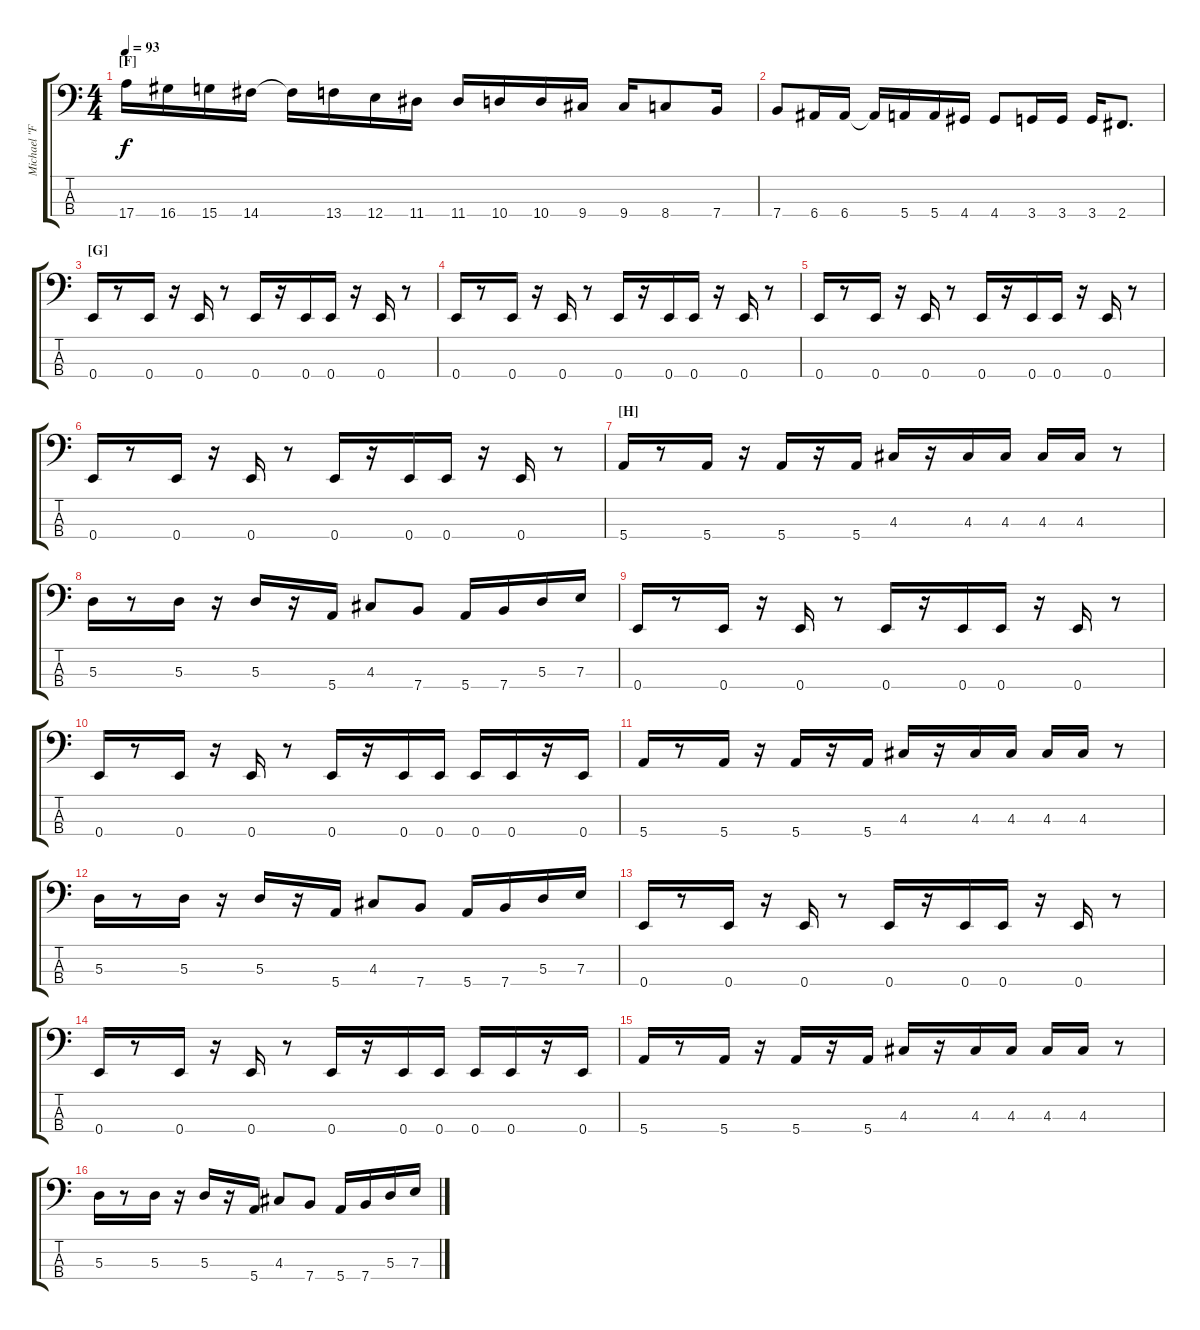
\track ("Michael \"Flea\" Balzary - Slap Bass" "Michael \"F") {instrument slapbass1}
\staff {score tabs}
\tuning (G2 D2 A1 E1) {hide}
\ts (4 4)
\section ("" "[F]")
\tempo 93
\clef f4
\ks c
17.4.16{dy f} 16.4.16 15.4.16 14.4.16 14.4{t}.16 13.4.16 12.4.16 11.4.16 11.4.16 10.4.16 10.4.16 9.4.16 9.4.16 8.4.8 7.4.16 |
7.4.8 6.4.16 6.4.16 6.4{t}.16 5.4.16 5.4.16 4.4.16 4.4.8 3.4.16 3.4.16 3.4.16 2.4.8{d} |
\section ("" "[G]")
0.4.16 r.8 0.4.16 r.16 0.4.16 r.8 0.4.16 r.16 0.4.16 0.4.16 r.16 0.4.16 r.8 |
0.4.16 r.8 0.4.16 r.16 0.4.16 r.8 0.4.16 r.16 0.4.16 0.4.16 r.16 0.4.16 r.8 |
0.4.16 r.8 0.4.16 r.16 0.4.16 r.8 0.4.16 r.16 0.4.16 0.4.16 r.16 0.4.16 r.8 |
0.4.16 r.8 0.4.16 r.16 0.4.16 r.8 0.4.16 r.16 0.4.16 0.4.16 r.16 0.4.16 r.8 |
\section ("" "[H]")
5.4.16 r.8 5.4.16 r.16 5.4.16 r.16 5.4.16 4.3.16 r.16 4.3.16 4.3.16 4.3.16 4.3.16 r.8 |
5.3.16 r.8 5.3.16 r.16 5.3.16 r.16 5.4.16 4.3.8 7.4.8 5.4.16 7.4.16 5.3.16 7.3.16 |
0.4.16 r.8 0.4.16 r.16 0.4.16 r.8 0.4.16 r.16 0.4.16 0.4.16 r.16 0.4.16 r.8 |
0.4.16 r.8 0.4.16 r.16 0.4.16 r.8 0.4.16 r.16 0.4.16 0.4.16 0.4.16 0.4.16 r.16 0.4.16 |
5.4.16 r.8 5.4.16 r.16 5.4.16 r.16 5.4.16 4.3.16 r.16 4.3.16 4.3.16 4.3.16 4.3.16 r.8 |
5.3.16 r.8 5.3.16 r.16 5.3.16 r.16 5.4.16 4.3.8 7.4.8 5.4.16 7.4.16 5.3.16 7.3.16 |
0.4.16 r.8 0.4.16 r.16 0.4.16 r.8 0.4.16 r.16 0.4.16 0.4.16 r.16 0.4.16 r.8 |
0.4.16 r.8 0.4.16 r.16 0.4.16 r.8 0.4.16 r.16 0.4.16 0.4.16 0.4.16 0.4.16 r.16 0.4.16 |
5.4.16 r.8 5.4.16 r.16 5.4.16 r.16 5.4.16 4.3.16 r.16 4.3.16 4.3.16 4.3.16 4.3.16 r.8 |
5.3.16 r.8 5.3.16 r.16 5.3.16 r.16 5.4.16 4.3.8 7.4.8 5.4.16 7.4.16 5.3.16 7.3.16
